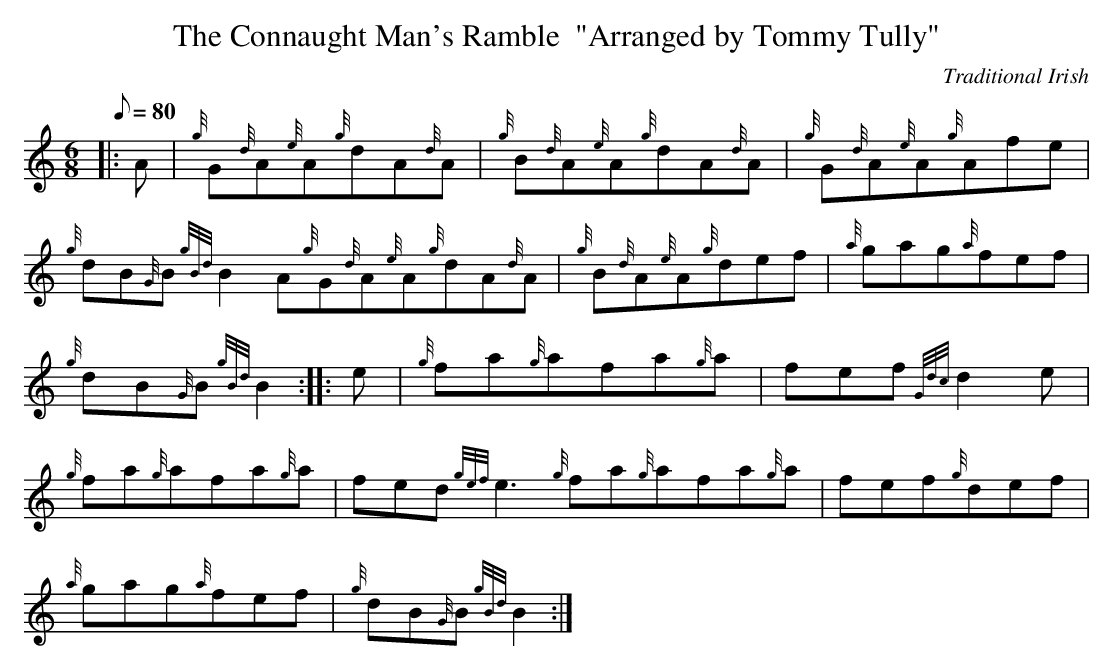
X:1
T:The Connaught Man's Ramble  "Arranged by Tommy Tully"
M:6/8
L:1/8
Q:80
C:Traditional Irish
K:HP
|: A | \
{g}G{d}A{e}A{g}dA{d}A | \
{g}B{d}A{e}A{g}dA{d}A | \
{g}G{d}A{e}A{g}Afe |
{g}dB{G}B{gBd}B2A{g}G{d}A{e}A{g}dA{d}A | \
{g}B{d}A{e}A{g}def | \
{a}gag{a}fef |
{g}dB{G}B{gBd}B2 :: \
e | \
{g}fa{g}afa{g}a | \
fef{Gdc}d2e |
{g}fa{g}afa{g}a | \
fed{gef}e3{g}fa{g}afa{g}a | \
fef{g}def |
{a}gag{a}fef | \
{g}dB{G}B{gBd}B2 :|
